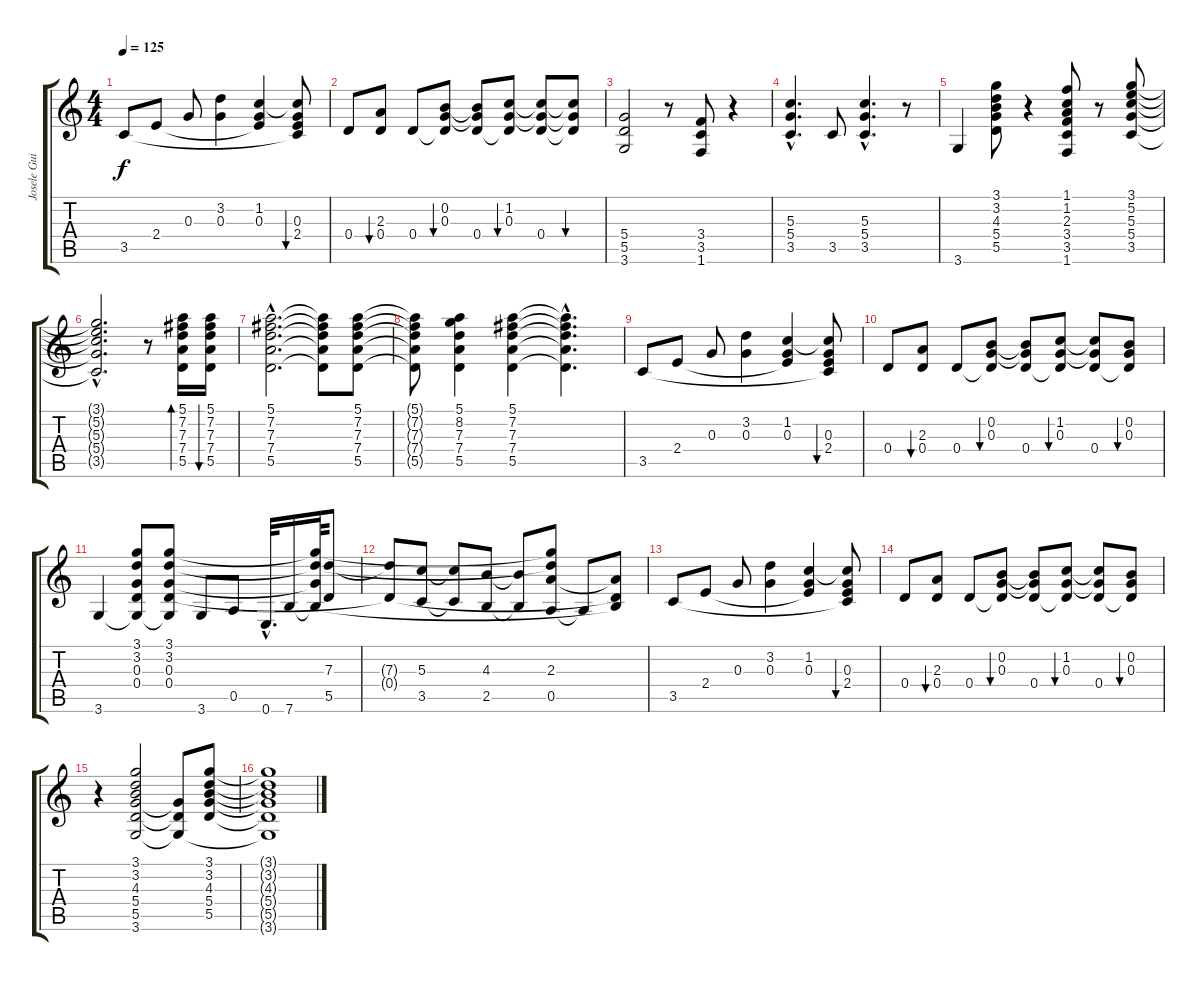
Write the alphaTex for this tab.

\track ("Josele Guitarra" "Josele Gui") {instrument acousticguitarsteel}
\staff {score tabs}
\tuning (E4 B3 G3 D3 A2 E2) {hide}
\ts (4 4)
\tempo 125
\clef g2
\ks c
3.5.8{dy f} 2.4.8 0.3.8 (3.2 0.3).4 (1.2 0.3 2.4{t}).4 (1.2{t} 0.3 2.4 3.5{t}).8{bu 60} |
0.4.8 (2.3 0.4).8{bu 60} 0.4.8 (0.2 0.3 0.4{t}).8{bu 60} (0.2{t} 0.3{t} 0.4).8 (1.2 0.3 0.4{t}).8{bu 60} (1.2{t} 0.3{t} 0.4).8 (1.2{t} 0.3{t} 0.4{t}).8{bu 60} |
(5.4 5.5 3.6).2{volume 10 instrument overdrivenguitar} r.8 (3.4 3.5 1.6).8 r.4 |
(5.3{hac} 5.4{hac} 3.5{hac}).4{d} 3.5.8 (5.3{hac} 5.4{hac} 3.5{hac}).4{d} r.8 |
3.6.4{volume 8 instrument acousticguitarsteel} (3.1 3.2 4.3 5.4 5.5).8 r.4 (1.1 1.2 2.3 3.4 3.5 1.6).8 r.8 (3.1 5.2 5.3 5.4 3.5).8 |
(3.1{hac t} 5.2{hac t} 5.3{hac t} 5.4{hac t} 3.5{hac t}).2{d} r.8 (5.1 7.2 7.3 7.4 5.5).16{bd 60} (5.1 7.2 7.3 7.4 5.5).16{bu 60} |
(5.1{hac} 7.2{hac} 7.3{hac} 7.4{hac} 5.5{hac}).2{d} (5.1{t} 7.2{t} 7.3{t} 7.4{t} 5.5{t}).8 (5.1 7.2 7.3 7.4 5.5).8 |
(5.1{t} 7.2{t} 7.3{t} 7.4{t} 5.5{t}).8 (5.1 8.2 7.3 7.4 5.5).4 (5.1 7.2 7.3 7.4 5.5).4 (5.1{hac t} 7.2{hac t} 7.3{hac t} 7.4{hac t} 5.5{hac t}).4{d} |
3.5.8{volume 9 instrument acousticguitarsteel} 2.4.8 0.3.8 (3.2 0.3).4 (1.2 0.3 2.4{t}).4 (1.2{t} 0.3 2.4 3.5{t}).8{bu 60} |
0.4.8 (2.3 0.4).8{bu 60} 0.4.8 (0.2 0.3 0.4{t}).8{bu 60} (0.2{t} 0.3{t} 0.4).8 (1.2 0.3 0.4{t}).8{bu 60} (1.2{t} 0.3{t} 0.4).8 (0.2 0.3 0.4{t}).8{bu 60} |
3.6.4 (3.1 3.2 0.3 0.4 3.6{t}).8{volume 12} (3.1 3.2 0.3 0.4 3.6{t}).8 3.6.8 0.5.8 0.6{hac}.32{d} 7.6.16 (3.1{t} 3.2{t} 0.3{t} 7.6{t}).64 (7.3 5.5).8 |
(7.3{t} 0.4{t}).8 (5.3 3.5).8 (5.3{t} 3.5{t}).8 (4.3 2.5).8 (4.3{t} 2.5{t}).8 (3.1{t} 3.2{t} 2.3 0.5).8 0.5{t}.8 (2.3{t} 0.4{t} 7.6{t}).8 |
3.5.8{volume 9 instrument acousticguitarsteel} 2.4.8 0.3.8 (3.2 0.3).4 (1.2 0.3 2.4{t}).4 (1.2{t} 0.3 2.4 3.5{t}).8{bu 60} |
0.4.8 (2.3 0.4).8{bu 60} 0.4.8 (0.2 0.3 0.4{t}).8{bu 60} (0.2{t} 0.3{t} 0.4).8 (1.2 0.3 0.4{t}).8{bu 60} (1.2{t} 0.3{t} 0.4).8 (0.2 0.3 0.4{t}).8{bu 60} |
r.4 (3.1 3.2 4.3 5.4 5.5 3.6).2{volume 10} (5.4{t} 5.5{t} 3.6{t}).8 (3.1 3.2 4.3 5.4 5.5).8 |
(3.1{t} 3.2{t} 4.3{t} 5.4{t} 5.5{t} 3.6{t}).1
